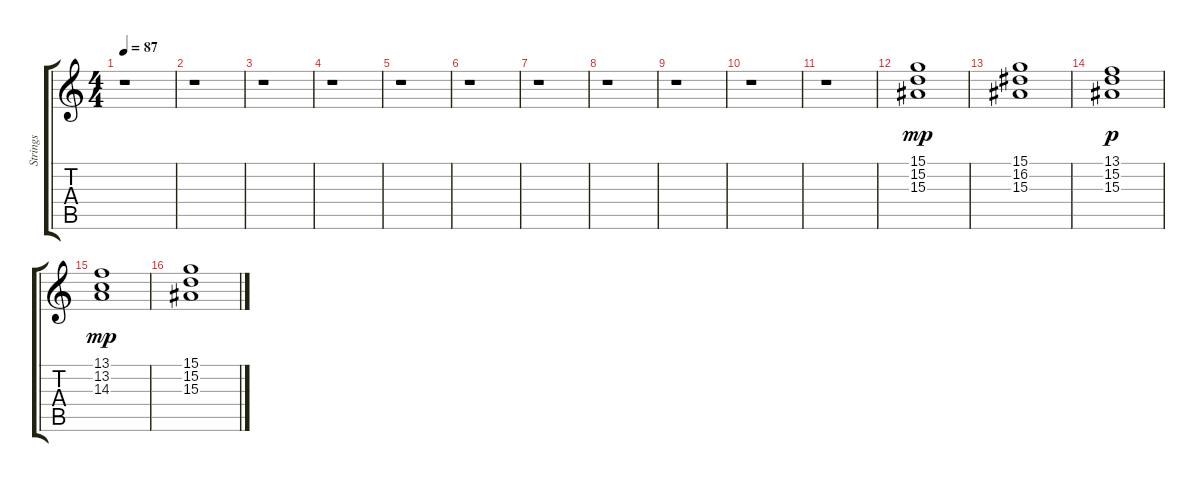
\track ("Strings   " "Strings   ") {instrument stringensemble1}
\staff {score tabs}
\tuning (E4 B3 G3 D3 A2 E2) {hide}
\ts (4 4)
\tempo 87
\clef g2
\ks c
r.1{dy mp} |
r.1 |
r.1 |
r.1 |
r.1 |
r.1 |
r.1 |
r.1 |
r.1 |
r.1 |
r.1 |
(15.1 15.2 15.3).1 |
(15.1 16.2 15.3).1 |
(13.1 15.2 15.3).1{dy p} |
(13.1 13.2 14.3).1{dy mp} |
(15.1 15.2 15.3).1
